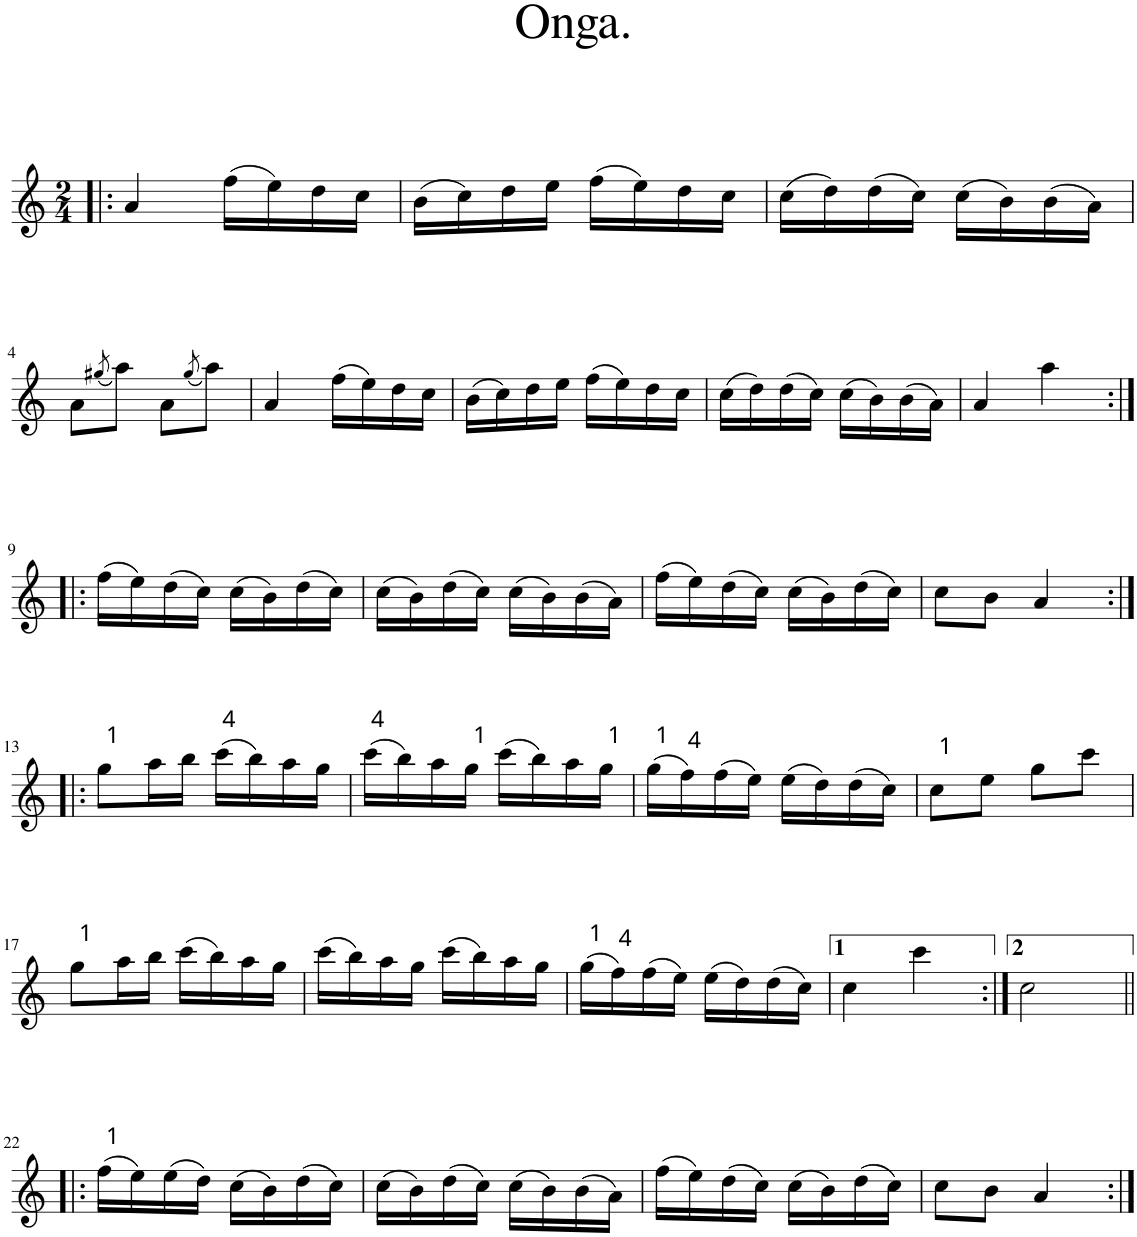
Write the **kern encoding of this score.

**kern
*part1
*staff1
*I"Piano
*I'Pno.
*clefG2
*k[]
*M2/4
=1!|:
4a/
(16ff\LL
16ee\)
16dd\
16cc\JJ
=2
(16b\LL
16cc\)
16dd\
16ee\JJ
(16ff\LL
16ee\)
16dd\
16cc\JJ
=3
(16cc\LL
16dd\)
(16dd\
16cc\JJ)
(16cc\LL
16b\)
(16b\
16a\JJ)
!!LO:LB:g=z
=4
8a\L
(8qgg#X/
8aa\J)
8a\L
(8qgg#/
8aa\J)
=5
4a/
(16ff\LL
16ee\)
16dd\
16cc\JJ
=6
(16b\LL
16cc\)
16dd\
16ee\JJ
(16ff\LL
16ee\)
16dd\
16cc\JJ
=7
(16cc\LL
16dd\)
(16dd\
16cc\JJ)
(16cc\LL
16b\)
(16b\
16a\JJ)
=8
4a/
4aa\
!!LO:LB:g=z
=9:|!|:
(16ff\LL
16ee\)
(16dd\
16cc\JJ)
(16cc\LL
16b\)
(16dd\
16cc\JJ)
=10
(16cc\LL
16b\)
(16dd\
16cc\JJ)
(16cc\LL
16b\)
(16b\
16a\JJ)
=11
(16ff\LL
16ee\)
(16dd\
16cc\JJ)
(16cc\LL
16b\)
(16dd\
16cc\JJ)
=12
8cc\L
8b\J
4a/
!!LO:LB:g=z
=13:|!|:
8gg\L
16aa\L
16bb\JJ
(16ccc\LL
16bb\)
16aa\
16gg\JJ
=14
(16ccc\LL
16bb\)
16aa\
16gg\JJ
(16ccc\LL
16bb\)
16aa\
16gg\JJ
=15
(16gg\LL
16ff\)
(16ff\
16ee\JJ)
(16ee\LL
16dd\)
(16dd\
16cc\JJ)
=16
8cc\L
8ee\J
8gg\L
8ccc\J
!!LO:LB:g=z
=17
8gg\L
16aa\L
16bb\JJ
(16ccc\LL
16bb\)
16aa\
16gg\JJ
=18
(16ccc\LL
16bb\)
16aa\
16gg\JJ
(16ccc\LL
16bb\)
16aa\
16gg\JJ
=19
(16gg\LL
16ff\)
(16ff\
16ee\JJ)
(16ee\LL
16dd\)
(16dd\
16cc\JJ)
=20
4cc\
4ccc\
=21:|!
2cc\
!!LO:LB:g=z
=22!|:
(16ff\LL
16ee\)
(16ee\
16dd\JJ)
(16cc\LL
16b\)
(16dd\
16cc\JJ)
=23
(16cc\LL
16b\)
(16dd\
16cc\JJ)
(16cc\LL
16b\)
(16b\
16a\JJ)
=24
(16ff\LL
16ee\)
(16dd\
16cc\JJ)
(16cc\LL
16b\)
(16dd\
16cc\JJ)
=25
8cc\L
8b\J
4a/
=:|!
*-
